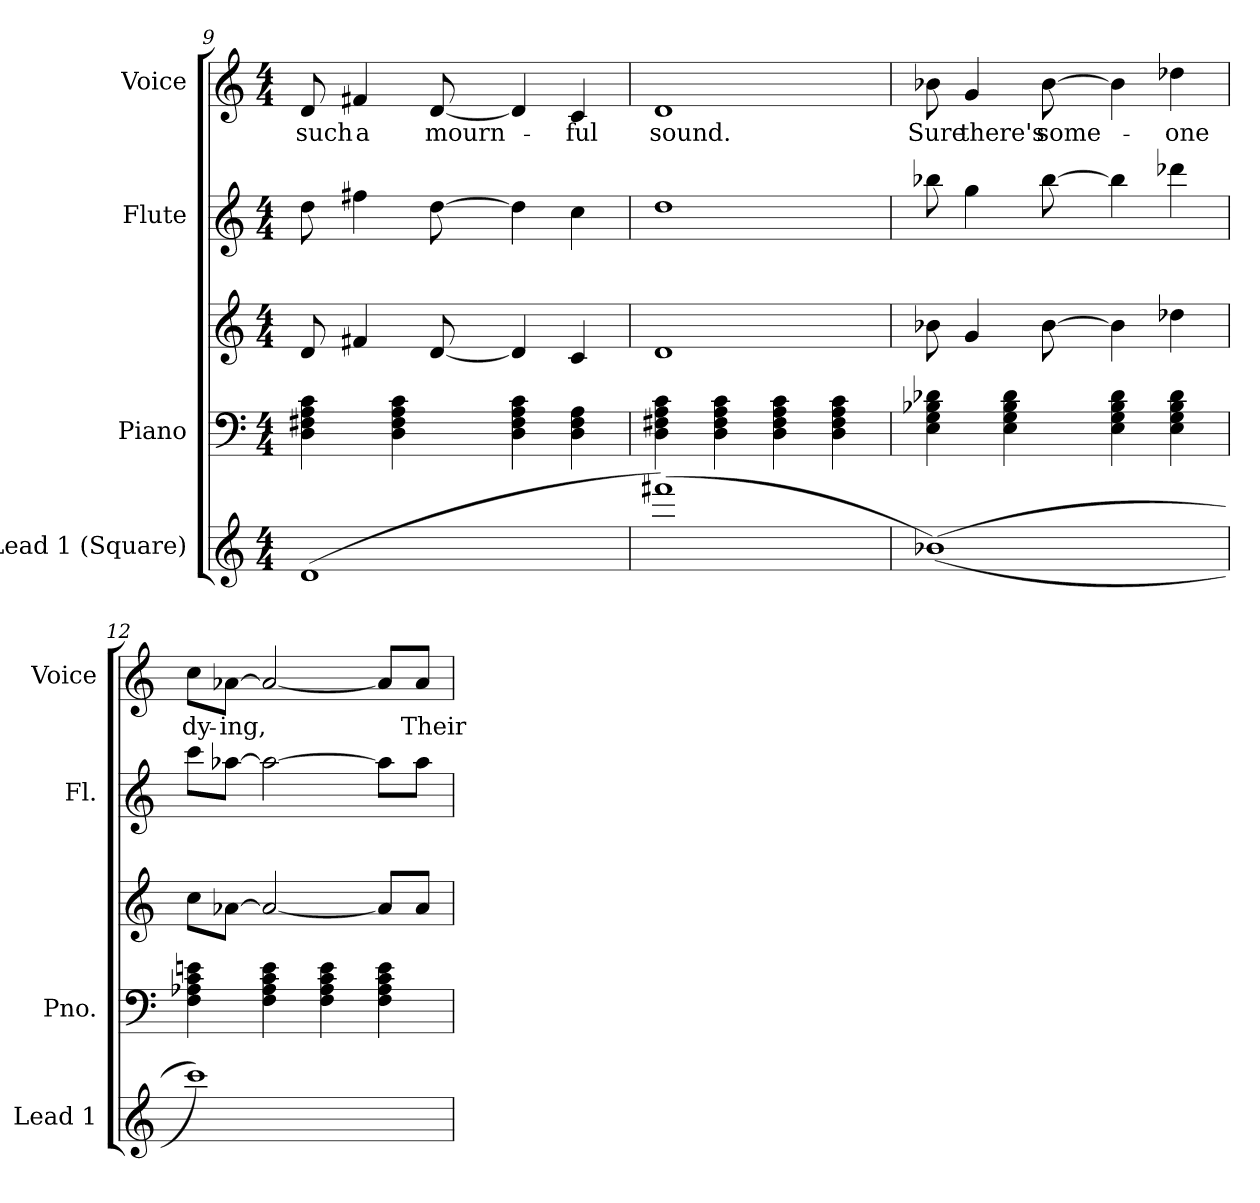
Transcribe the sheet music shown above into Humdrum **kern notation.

**kern	**kern	**kern	**kern	**kern	**text
*part4	*part3	*part3	*part2	*part1	*part1
*staff5	*staff4	*staff3	*staff2	*staff1	*staff1
*I"Lead 1 (Square)	*I"Piano	*	*I"Flute	*I"Voice	*
*I'Lead 1	*I'Pno.	*	*I'Fl.	*I'Voice	*
*clefG2	*clefF4	*clefG2	*clefG2	*clefG2	*
*k[]	*k[]	*k[]	*k[]	*k[]	*
*C:	*C:	*C:	*C:	*C:	*
*M4/4	*M4/4	*M4/4	*M4/4	*M4/4	*
=9	=9	=9	=9	=9	=9
!	!	!	!	!	!LO:LY:b:color=#000000
(1di	4Di\ 4F#Xi 4Ai 4ci	8di/	8ddi\	8di/	such
!	!	!	!	!	!LO:LY:b:color=#000000
.	.	4f#Xi/	4ff#Xi\	4f#Xi/	a
.	4Di\ 4F#i 4Ai 4ci	.	.	.	.
!	!	!	!	!	!LO:LY:b:color=#000000
.	.	[8di/	[8ddi\	[8di/	mourn-
.	4Di\ 4F#i 4Ai 4ci	4di/]	4ddi\]	4di/]	.
!	!	!	!	!	!LO:LY:b:color=#000000
.	4Di\ 4F#i 4Ai	4ci/	4cci\	4ci/	-ful
=10	=10	=10	=10	=10	=10
!	!	!	!	!	!LO:LY:b:color=#000000
(1fff#Xi)	4Di\ 4F#Xi 4Ai 4ci	1di	1ddi	1di	sound.
.	4Di\ 4F#i 4Ai 4ci	.	.	.	.
.	4Di\ 4F#i 4Ai 4ci	.	.	.	.
.	4Di\ 4F#i 4Ai 4ci	.	.	.	.
=11	=11	=11	=11	=11	=11
!	!	!	!	!	!LO:LY:b:color=#000000
((1b-Xi)	4Ei\ 4Gi 4B-Xi 4d-Xi	8b-Xi\	8bb-Xi\	8b-Xi\	Sure
!	!	!	!	!	!LO:LY:b:color=#000000
.	.	4gi/	4ggi\	4gi/	there's
.	4Ei\ 4Gi 4B-i 4d-i	.	.	.	.
!	!	!	!	!	!LO:LY:b:color=#000000
.	.	[8b-i\	[8bb-i\	[8b-i\	some-
.	4Ei\ 4Gi 4B-i 4d-i	4b-i\]	4bb-i\]	4b-i\]	.
!	!	!	!	!	!LO:LY:b:color=#000000
.	4Ei\ 4Gi 4B-i 4d-i	4dd-Xi\	4ddd-Xi\	4dd-Xi\	-one
=12	=12	=12	=12	=12	=12
!	!	!	!	!	!LO:LY:b:color=#000000
1ccci))	4Fi\ 4A-Xi 4ci 4eni	8cci\L	8ccci\L	8cci\L	dy-
!	!	!	!	!	!LO:LY:b:color=#000000
.	.	[8a-Xi\J	[8aa-Xi\J	[8a-Xi\J	-ing,
.	4Fi\ 4A-i 4ci 4ei	2a-i/_	2aa-i\_	2a-i/_	.
.	4Fi\ 4A-i 4ci 4ei	.	.	.	.
.	4Fi\ 4A-i 4ci 4ei	8a-i/L]	8aa-i\L]	8a-i/L]	.
!	!	!	!	!	!LO:LY:b:color=#000000
.	.	8a-i/J	8aa-i\J	8a-i/J	Their
=	=	=	=	=	=
*-	*-	*-	*-	*-	*-
